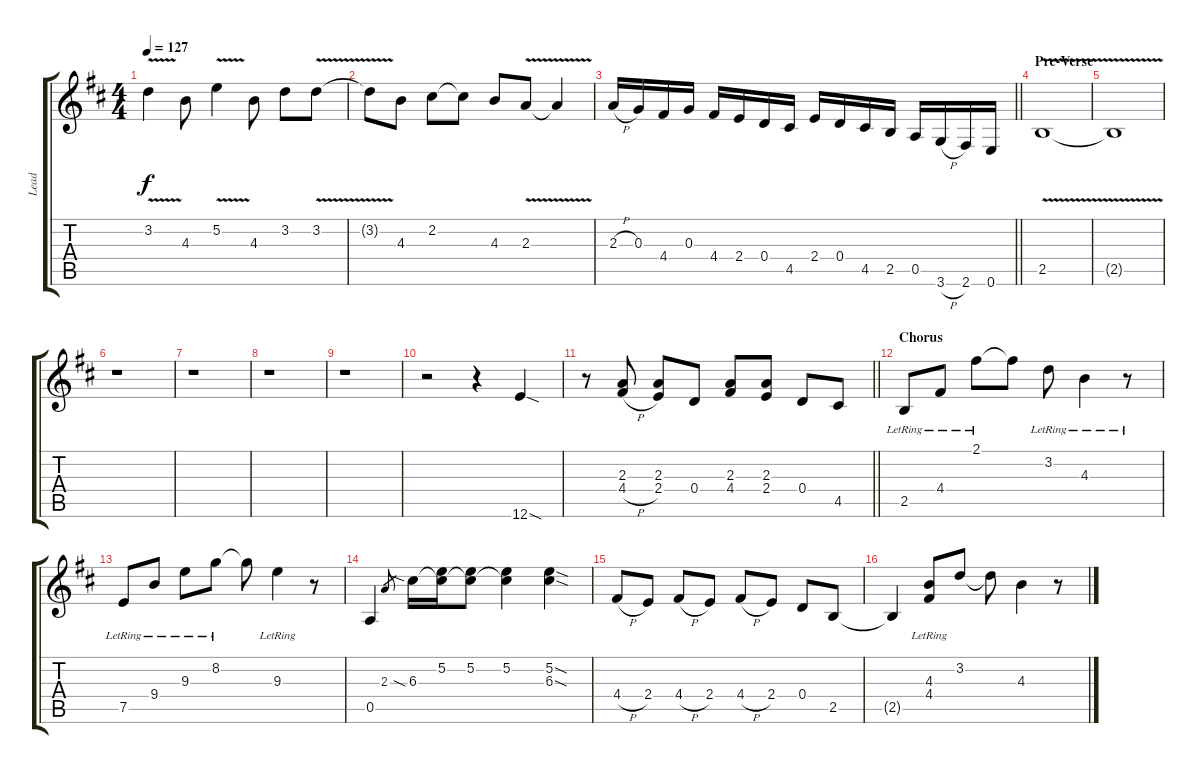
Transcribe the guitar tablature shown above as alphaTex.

\track ("Lead" "Lead") {instrument distortionguitar}
\staff {score tabs}
\tuning (E4 B3 G3 D3 A2 E2) {hide}
\ts (4 4)
\tempo 127
\clef g2
\ks d
3.2{v}.4{dy f} 4.3.8 5.2{v}.4 4.3.8 3.2.8 3.2{v}.8 |
3.2{t}.8 4.3.8 2.2.8 2.2{t}.8 4.3.8 2.3{v}.8 2.3{t}.4 |
\barLineRight lightlight
2.3{h}.16 0.3.16 4.4.16 0.3.16 4.4.16 2.4.16 0.4.16 4.5.16 2.4.16 0.4.16 4.5.16 2.5.16 0.5.16 3.6{h}.16 2.6.16 0.6.16 |
\section ("" "Pre-Verse")
2.5{v}.1 |
2.5{t}.1 |
r.1 |
r.1 |
r.1 |
r.1 |
r.2 r.4 12.6{sod}.4 |
\barLineRight lightlight
r.8 (2.3 4.4{h}).8 (2.3 2.4).8 0.4.8 (2.3 4.4).8 (2.3 2.4).8 0.4.8 4.5.8 |
\section ("" "Chorus")
2.5{lr}.8 4.4{lr}.8 2.1{lr}.8 2.1{t}.8 3.2{lr}.8 4.3{lr}.4 r.8 |
7.5{lr}.8 9.4{lr}.8 9.3{lr}.8 8.2{lr}.8 8.2{t}.8 9.3{lr}.4 r.8 |
0.5.4 2.3.8{gr} 6.3{sia}.16 (5.2 6.3{t}).16 (5.2 6.3{t}).8 (5.2 6.3{t}).4 (5.2{sod} 6.3{sod}).4 |
4.4{h}.8 2.4.8 4.4{h}.8 2.4.8 4.4{h}.8 2.4.8 0.4.8 2.5.8 |
2.5{t}.4 (4.3{lr} 4.4{lr}).8 3.2.8 3.2{t}.8 4.3.4 r.8
